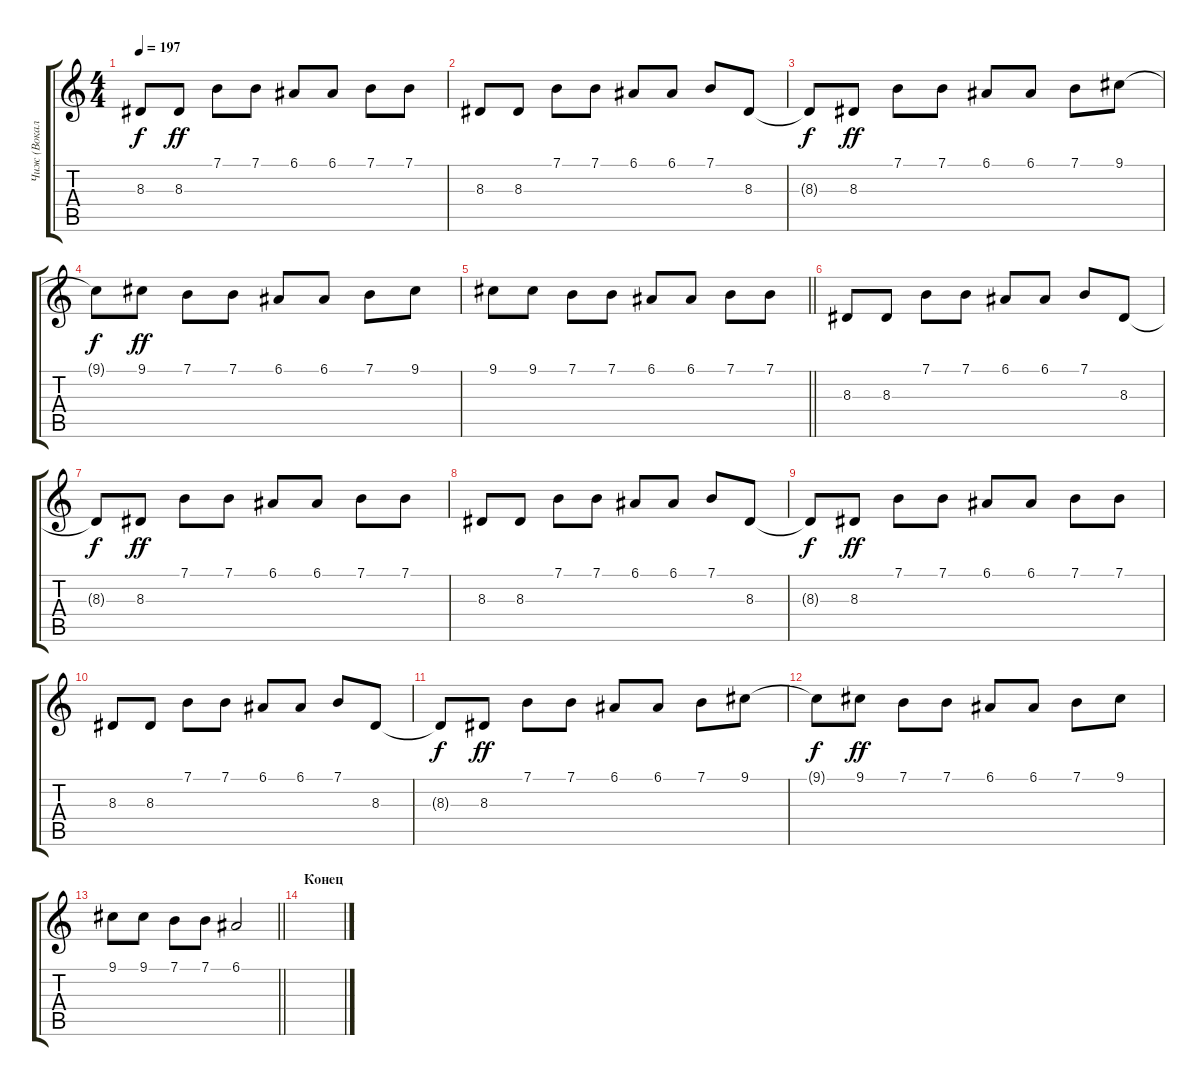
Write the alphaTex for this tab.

\track ("Чиж (Вокал)" "Чиж (Вокал") {instrument tenorsax}
\staff {score tabs}
\tuning (E4 B3 G3 D3 A2 E2) {hide}
\ts (4 4)
\tempo 197
\clef g2
\ks c
8.3{t}.8{dy f} 8.3.8{dy ff} 7.1.8 7.1.8 6.1.8 6.1.8 7.1.8 7.1.8 |
8.3.8 8.3.8 7.1.8 7.1.8 6.1.8 6.1.8 7.1.8 8.3.8 |
8.3{t}.8{dy f} 8.3.8{dy ff} 7.1.8 7.1.8 6.1.8 6.1.8 7.1.8 9.1.8 |
9.1{t}.8{dy f} 9.1.8{dy ff} 7.1.8 7.1.8 6.1.8 6.1.8 7.1.8 9.1.8 |
\barLineRight lightlight
9.1.8 9.1.8 7.1.8 7.1.8 6.1.8 6.1.8 7.1.8 7.1.8 |
\section ("" "")
8.3.8 8.3.8 7.1.8 7.1.8 6.1.8 6.1.8 7.1.8 8.3.8 |
8.3{t}.8{dy f} 8.3.8{dy ff} 7.1.8 7.1.8 6.1.8 6.1.8 7.1.8 7.1.8 |
8.3.8 8.3.8 7.1.8 7.1.8 6.1.8 6.1.8 7.1.8 8.3.8 |
8.3{t}.8{dy f} 8.3.8{dy ff} 7.1.8 7.1.8 6.1.8 6.1.8 7.1.8 7.1.8 |
8.3.8 8.3.8 7.1.8 7.1.8 6.1.8 6.1.8 7.1.8 8.3.8 |
8.3{t}.8{dy f} 8.3.8{dy ff} 7.1.8 7.1.8 6.1.8 6.1.8 7.1.8 9.1.8 |
9.1{t}.8{dy f} 9.1.8{dy ff} 7.1.8 7.1.8 6.1.8 6.1.8 7.1.8 9.1.8 |
\barLineRight lightlight
9.1.8 9.1.8 7.1.8 7.1.8 6.1.2 |
\section ("" "Конец")
